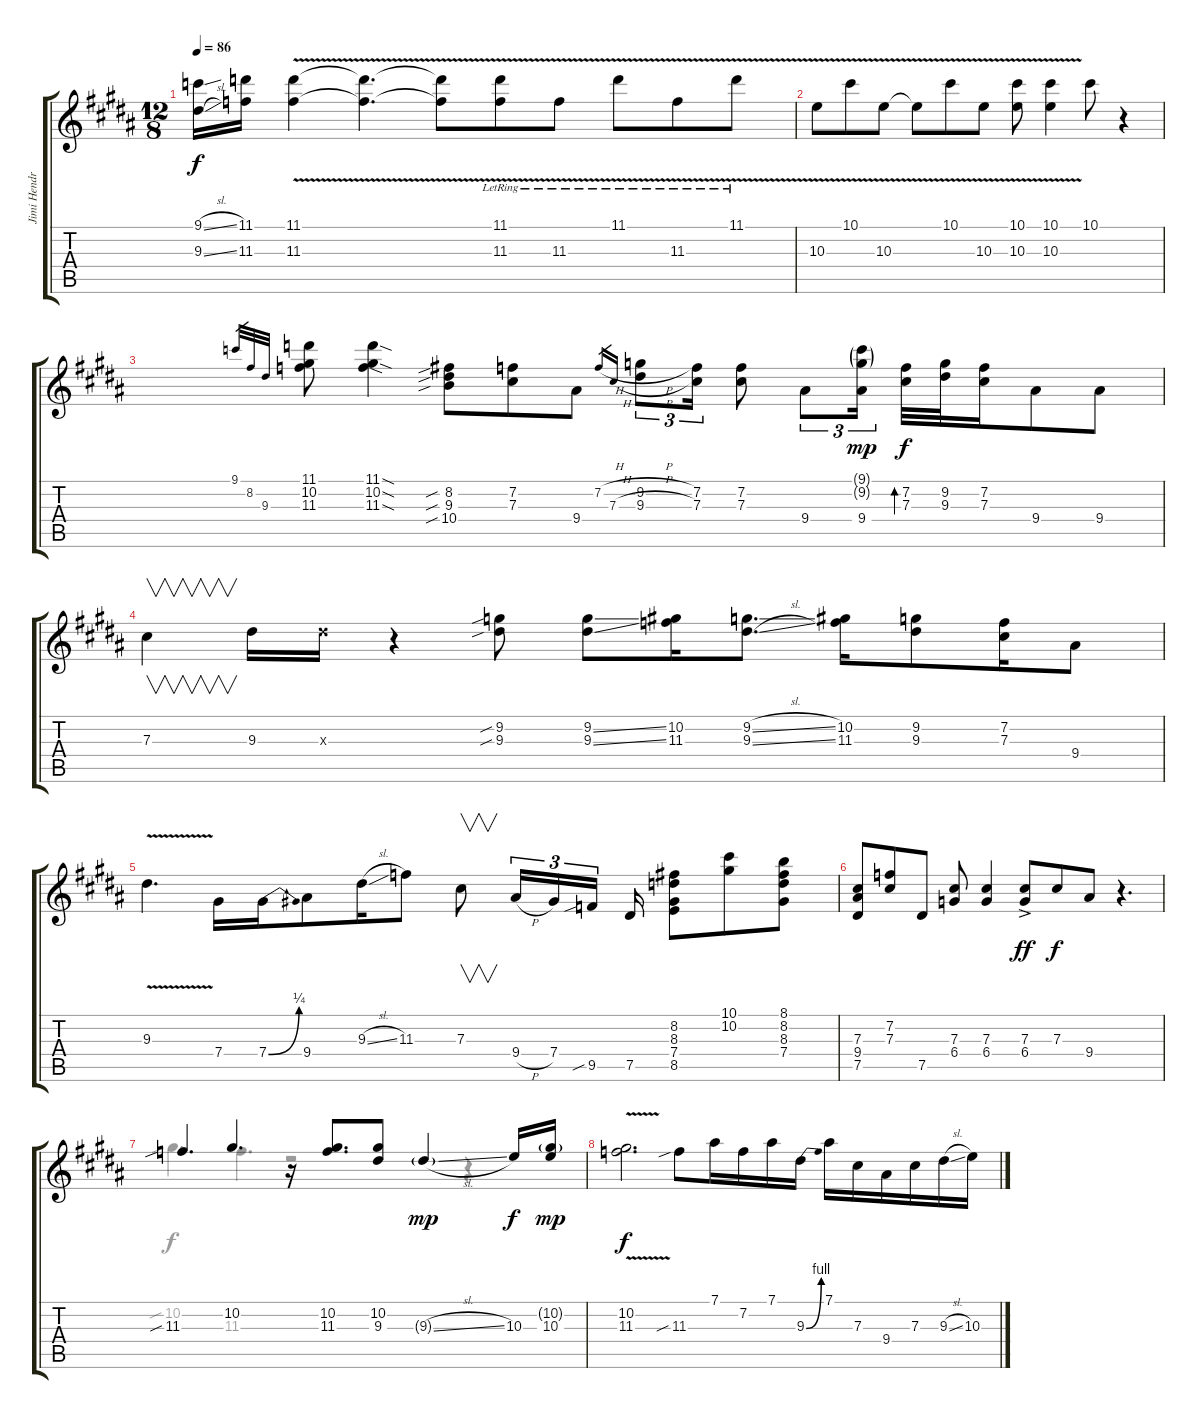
\track ("Jimi Hendrix" "Jimi Hendr") {instrument acousticguitarsteel}
\staff {score tabs}
\tuning (Eb4 Bb3 Gb3 Db3 Ab2 Eb2) {hide}
\voice
\ts (12 8)
\tempo 86
\clef g2
\ks b
(9.1{sl} 9.3{sl}).16{dy f} (11.1 11.3).16 (11.1{v} 11.3{v}).4 (11.1{v t} 11.3{v t}).4{d} (11.1{t} 11.3{t}).8 (11.1{v lr} 11.3{v lr}).8 11.3{v lr}.8 11.1{v lr}.8 11.3{v lr}.8 11.1{v lr}.8 |
\ks g#minor
10.3{v}.8 10.1{v}.8 10.3{v}.8 10.3{v t}.8 10.1{v}.8 10.3{v}.8 (10.1{v} 10.3{v}).8 (10.1{v} 10.3{v}).4 10.1.8 r.4 |
\ks b
9.1.32{gr} 8.2.32{gr} 9.3.32{gr} (11.1 10.2 11.3).8 (11.1{sod} 10.2{sod} 11.3{sod}).4 (8.2{sib} 9.3{sib} 10.4{sib}).8 (7.2 7.3).8 9.4.8 7.2{h}.16{gr} 7.3{h}.16{gr} (9.2{h} 9.3{h}).8{tu (3 2)} (7.2 7.3).16{tu (3 2)} (7.2 7.3).8 9.4.8{tu (3 2)} (9.1{g} 9.2{g} 9.4).16{tu (3 2) dy mp} (7.2 7.3).32{bd 30 dy f} (9.2 9.3).32 (7.2 7.3).16 9.4.8 9.4.8 |
7.3.4{v} 9.3.16 9.3{x}.16 r.4 (9.2{sib} 9.3{sib}).8 (9.2{ss} 9.3{ss}).8 (10.2 11.3).16 (9.2{sl} 9.3{sl}).8{d} (10.2 11.3).16 (9.2 9.3).8 (7.2 7.3).16 9.4.8 |
9.3{v}.4{d} 7.4.16 7.4{be (bend 0 0 60 1)}.16 9.4.8 9.3{sl}.16 11.3.8 7.3.8{v} 9.4{h}.16{tu (3 2)} 7.4.16{tu (3 2)} 9.5{sib}.16{tu (3 2) beam splitsecondary} 7.5.16 (8.2 8.3 7.4 8.5).8 (10.1 10.2).8 (8.1 8.2 8.3 7.4).8 |
(7.3 9.4 7.5).8 (7.2 7.3).8 7.5.8 (7.3 6.4).8 (7.3 6.4).4 (7.3{ac} 6.4{ac}).8{dy ff} 7.3.8{dy f} 9.4.8 r.4{d} |
11.3{sib}.4{d} 10.2.4{d} r.16 (10.2 11.3).8{d} (10.2 9.3).8 9.3{sl g}.4{dy mp} 10.3.16{dy f} (10.2{g} 10.3).16{dy mp} |
\ks g#minor
(10.2{v} 11.3{v}).2{d dy f} 11.3{sib}.8 7.1.16 7.2.16 7.1.16 9.3{be (bend 0 0 60 4)}.16 7.1.16 7.3.16 9.4.16 7.3.16 9.3{sl}.16 10.3.16
\voice
\clef g2
\ottava regular
\simile none
\ks b
|
\ks g#minor
|
\ks b
|
|
|
|
10.2{sib}.4{d} 11.3.4{d} r.2 r.4 |
\ks g#minor
